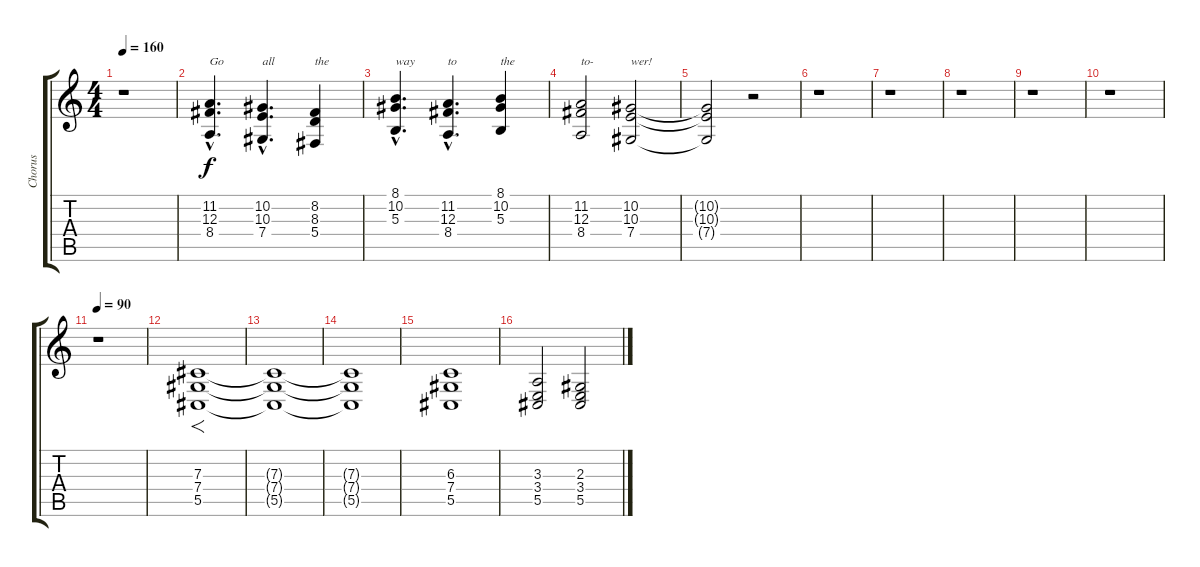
\track ("Chorus" "Chorus") {instrument choiraahs}
\staff {score tabs}
\tuning (Eb4 Bb3 Gb3 Db3 Ab2 Eb2) {hide}
\ts (4 4)
\tempo 160
\clef g2
\ks c
r.1{dy f} |
(11.2{hac} 12.3{hac} 8.4{hac}).4{d txt "Go"} (10.2{hac} 10.3{hac} 7.4{hac}).4{d txt "all"} (8.2 8.3 5.4).4{txt "the"} |
(8.1{hac} 10.2{hac} 5.3{hac}).4{d txt "way"} (11.2{hac} 12.3{hac} 8.4{hac}).4{d txt "to"} (8.1 10.2 5.3).4{txt "the"} |
(11.2 12.3 8.4).2{txt "to-"} (10.2 10.3 7.4).2{txt "wer!"} |
(10.2{t} 10.3{t} 7.4{t}).2 r.2 |
r.1 |
r.1 |
r.1 |
r.1 |
r.1 |
\tempo 90
r.1 |
(7.3 7.4 5.5).1{f volume 12} |
(7.3{t} 7.4{t} 5.5{t}).1 |
(7.3{t} 7.4{t} 5.5{t}).1 |
(6.3 7.4 5.5).1 |
(3.3 3.4 5.5).2 (2.3 3.4 5.5).2
